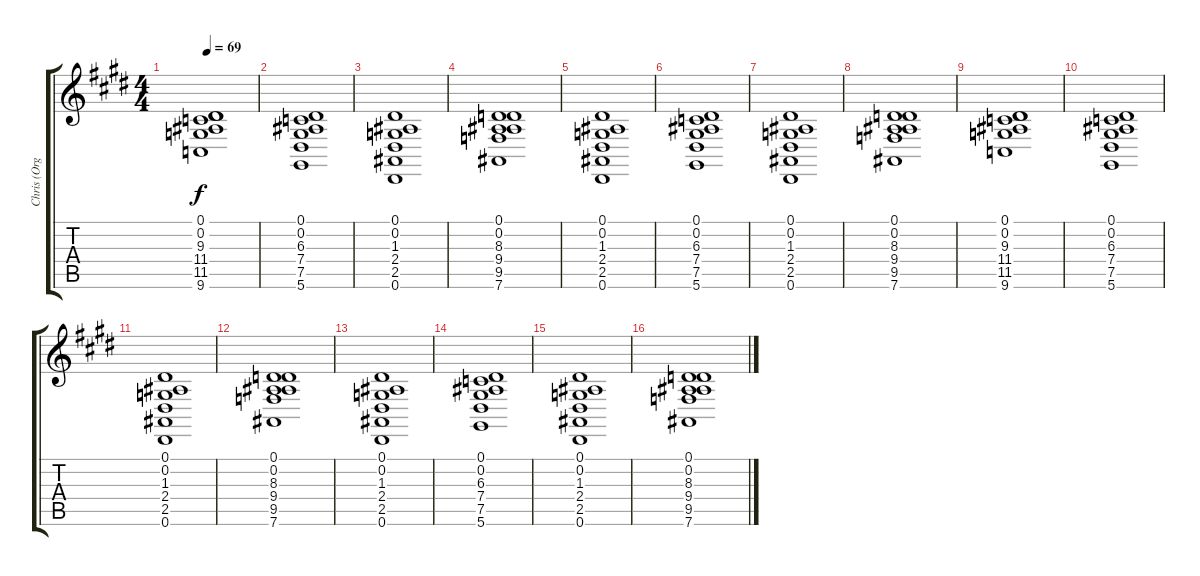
\track ("Chris (Organ 2)" "Chris (Org") {instrument churchorgan}
\staff {score tabs}
\tuning (Eb4 Bb3 Gb3 Db3 Ab2 Eb2) {hide}
\ts (4 4)
\tempo 69
\clef g2
\ks e
(0.1 0.2 9.3 11.4 11.5 9.6).1{dy f} |
(0.1 0.2 6.3 7.4 7.5 5.6).1 |
(0.1 0.2 1.3 2.4 2.5 0.6).1 |
(0.1 0.2 8.3 9.4 9.5 7.6).1 |
(0.1 0.2 1.3 2.4 2.5 0.6).1 |
(0.1 0.2 6.3 7.4 7.5 5.6).1 |
(0.1 0.2 1.3 2.4 2.5 0.6).1 |
(0.1 0.2 8.3 9.4 9.5 7.6).1 |
(0.1 0.2 9.3 11.4 11.5 9.6).1 |
(0.1 0.2 6.3 7.4 7.5 5.6).1 |
(0.1 0.2 1.3 2.4 2.5 0.6).1 |
(0.1 0.2 8.3 9.4 9.5 7.6).1 |
(0.1 0.2 1.3 2.4 2.5 0.6).1 |
(0.1 0.2 6.3 7.4 7.5 5.6).1 |
(0.1 0.2 1.3 2.4 2.5 0.6).1 |
(0.1 0.2 8.3 9.4 9.5 7.6).1
